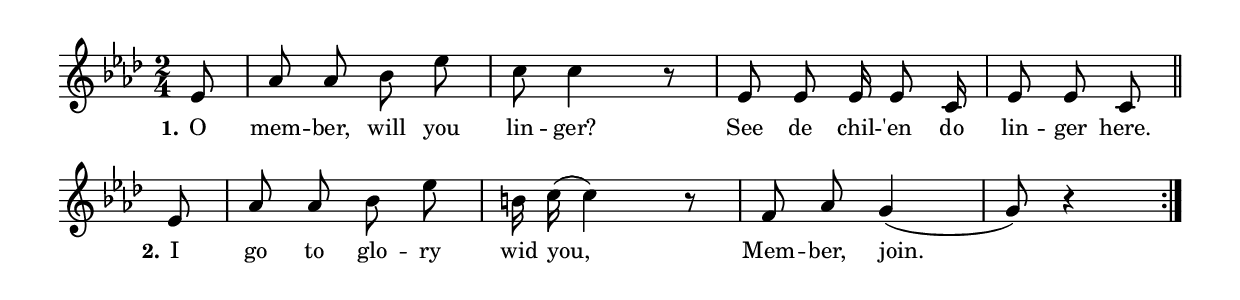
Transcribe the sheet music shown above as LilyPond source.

% 069.ly - Score sheet for "Children Do Linger"
% Copyright (C) 2007  Marcus Brinkmann <marcus@gnu.org>
%
% This score sheet is free software; you can redistribute it and/or
% modify it under the terms of the Creative Commons Legal Code
% Attribution-ShareALike as published by Creative Commons; either
% version 2.0 of the License, or (at your option) any later version.
%
% This score sheet is distributed in the hope that it will be useful,
% but WITHOUT ANY WARRANTY; without even the implied warranty of
% MERCHANTABILITY or FITNESS FOR A PARTICULAR PURPOSE.  See the
% Creative Commons Legal Code Attribution-ShareALike for more details.
%
% You should have received a copy of the Creative Commons Legal Code
% Attribution-ShareALike along with this score sheet; if not, write to
% Creative Commons, 543 Howard Street, 5th Floor,
% San Francisco, CA 94105-3013  United States

\version "2.21.0"

%\header
%{
%  title = "Children Do Linger"
%  composer = "trad."
%}

melody =
<<
     \context Voice
    {
	\set Staff.midiInstrument = "acoustic grand"
	\override Staff.VerticalAxisGroup.minimum-Y-extent = #'(0 . 0)
	
	\autoBeamOff

	\time 2/4
	\clef violin
	\key as \major
	{
	    \repeat volta 2
	    {
		\partial 8 es'8 | as'8 as' bes' es'' | c''8 c''4 r8 |
		es'8 es' es'16 es'8 c'16 | es'8 es' c' \bar "||"
		\break
		es' |
		as'8 as' bes' es'' | b'16 c''16( c''4) r8 |
		f'8 as' g'4( | g'8) r4 
	    }
	}
    }
    \new Lyrics
    \lyricsto "" {
        \override LyricText.font-size = #0
        \override StanzaNumber.font-size = #-1

	\set stanza = "1."
	O mem -- ber, will you lin -- ger?
	See de chil -- 'en do lin -- ger here.
	\set stanza = "2."
	I go to glo -- ry wid you, Mem -- ber, join.
    }
>>


\score
{
  \new Staff { \melody }

  \layout { indent = 0.0 }
}

\score
{
  \new Staff { \unfoldRepeats \melody }

  
  \midi {
    \tempo 4 = 60
    }


}
